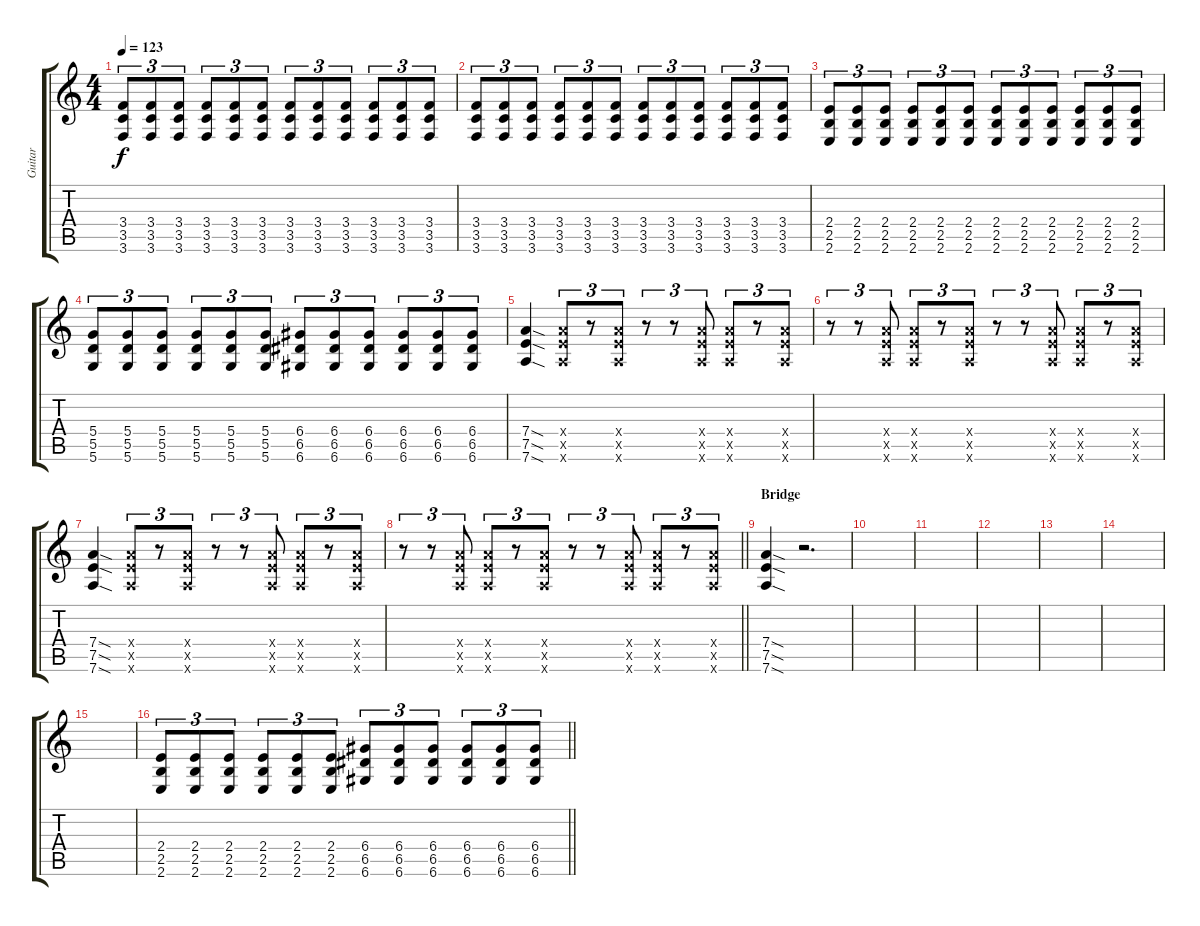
\track ("Guitar" "Guitar") {instrument distortionguitar}
\staff {score tabs}
\tuning (E4 B3 G3 D3 A2 D2) {hide}
\ts (4 4)
\tempo 123
\clef g2
\ks c
(3.4 3.5 3.6).8{tu (3 2) dy f} (3.4 3.5 3.6).8{tu (3 2)} (3.4 3.5 3.6).8{tu (3 2)} (3.4 3.5 3.6).8{tu (3 2)} (3.4 3.5 3.6).8{tu (3 2)} (3.4 3.5 3.6).8{tu (3 2)} (3.4 3.5 3.6).8{tu (3 2)} (3.4 3.5 3.6).8{tu (3 2)} (3.4 3.5 3.6).8{tu (3 2)} (3.4 3.5 3.6).8{tu (3 2)} (3.4 3.5 3.6).8{tu (3 2)} (3.4 3.5 3.6).8{tu (3 2)} |
(3.4 3.5 3.6).8{tu (3 2)} (3.4 3.5 3.6).8{tu (3 2)} (3.4 3.5 3.6).8{tu (3 2)} (3.4 3.5 3.6).8{tu (3 2)} (3.4 3.5 3.6).8{tu (3 2)} (3.4 3.5 3.6).8{tu (3 2)} (3.4 3.5 3.6).8{tu (3 2)} (3.4 3.5 3.6).8{tu (3 2)} (3.4 3.5 3.6).8{tu (3 2)} (3.4 3.5 3.6).8{tu (3 2)} (3.4 3.5 3.6).8{tu (3 2)} (3.4 3.5 3.6).8{tu (3 2)} |
(2.4 2.5 2.6).8{tu (3 2)} (2.4 2.5 2.6).8{tu (3 2)} (2.4 2.5 2.6).8{tu (3 2)} (2.4 2.5 2.6).8{tu (3 2)} (2.4 2.5 2.6).8{tu (3 2)} (2.4 2.5 2.6).8{tu (3 2)} (2.4 2.5 2.6).8{tu (3 2)} (2.4 2.5 2.6).8{tu (3 2)} (2.4 2.5 2.6).8{tu (3 2)} (2.4 2.5 2.6).8{tu (3 2)} (2.4 2.5 2.6).8{tu (3 2)} (2.4 2.5 2.6).8{tu (3 2)} |
(5.4 5.5 5.6).8{tu (3 2)} (5.4 5.5 5.6).8{tu (3 2)} (5.4 5.5 5.6).8{tu (3 2)} (5.4 5.5 5.6).8{tu (3 2)} (5.4 5.5 5.6).8{tu (3 2)} (5.4 5.5 5.6).8{tu (3 2)} (6.4 6.5 6.6).8{tu (3 2)} (6.4 6.5 6.6).8{tu (3 2)} (6.4 6.5 6.6).8{tu (3 2)} (6.4 6.5 6.6).8{tu (3 2)} (6.4 6.5 6.6).8{tu (3 2)} (6.4 6.5 6.6).8{tu (3 2)} |
(7.4{sod} 7.5{sod} 7.6{sod}).4 (7.4{x} 7.5{x} 7.6{x}).8{tu (3 2)} r.8{tu (3 2)} (7.4{x} 7.5{x} 7.6{x}).8{tu (3 2)} r.8{tu (3 2)} r.8{tu (3 2)} (7.4{x} 7.5{x} 7.6{x}).8{tu (3 2)} (7.4{x} 7.5{x} 7.6{x}).8{tu (3 2)} r.8{tu (3 2)} (7.4{x} 7.5{x} 7.6{x}).8{tu (3 2)} |
r.8{tu (3 2)} r.8{tu (3 2)} (7.4{x} 7.5{x} 7.6{x}).8{tu (3 2)} (7.4{x} 7.5{x} 7.6{x}).8{tu (3 2)} r.8{tu (3 2)} (7.4{x} 7.5{x} 7.6{x}).8{tu (3 2)} r.8{tu (3 2)} r.8{tu (3 2)} (7.4{x} 7.5{x} 7.6{x}).8{tu (3 2)} (7.4{x} 7.5{x} 7.6{x}).8{tu (3 2)} r.8{tu (3 2)} (7.4{x} 7.5{x} 7.6{x}).8{tu (3 2)} |
(7.4{sod} 7.5{sod} 7.6{sod}).4 (7.4{x} 7.5{x} 7.6{x}).8{tu (3 2)} r.8{tu (3 2)} (7.4{x} 7.5{x} 7.6{x}).8{tu (3 2)} r.8{tu (3 2)} r.8{tu (3 2)} (7.4{x} 7.5{x} 7.6{x}).8{tu (3 2)} (7.4{x} 7.5{x} 7.6{x}).8{tu (3 2)} r.8{tu (3 2)} (7.4{x} 7.5{x} 7.6{x}).8{tu (3 2)} |
\barLineRight lightlight
r.8{tu (3 2)} r.8{tu (3 2)} (7.4{x} 7.5{x} 7.6{x}).8{tu (3 2)} (7.4{x} 7.5{x} 7.6{x}).8{tu (3 2)} r.8{tu (3 2)} (7.4{x} 7.5{x} 7.6{x}).8{tu (3 2)} r.8{tu (3 2)} r.8{tu (3 2)} (7.4{x} 7.5{x} 7.6{x}).8{tu (3 2)} (7.4{x} 7.5{x} 7.6{x}).8{tu (3 2)} r.8{tu (3 2)} (7.4{x} 7.5{x} 7.6{x}).8{tu (3 2)} |
\section ("" "Bridge")
(7.4{sod} 7.5{sod} 7.6{sod}).4 r.2{d} |
|
|
|
|
|
|
\barLineRight lightlight
(2.4 2.5 2.6).8{tu (3 2)} (2.4 2.5 2.6).8{tu (3 2)} (2.4 2.5 2.6).8{tu (3 2)} (2.4 2.5 2.6).8{tu (3 2)} (2.4 2.5 2.6).8{tu (3 2)} (2.4 2.5 2.6).8{tu (3 2)} (6.4 6.5 6.6).8{tu (3 2)} (6.4 6.5 6.6).8{tu (3 2)} (6.4 6.5 6.6).8{tu (3 2)} (6.4 6.5 6.6).8{tu (3 2)} (6.4 6.5 6.6).8{tu (3 2)} (6.4 6.5 6.6).8{tu (3 2)}
